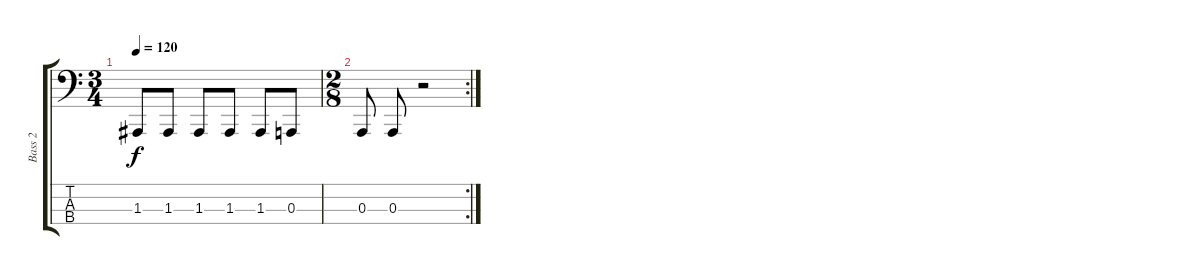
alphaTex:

\track ("Bass 2" "Bass 2") {instrument synthbrass2}
\staff {score tabs}
\tuning (G2 D2 A1 E1) {hide}
\ts (3 4)
\tempo 120
\clef f4
\ks c
1.3.8{dy f} 1.3.8 1.3.8 1.3.8 1.3.8 0.3.8 |
\rc 2
\ts (2 8)
0.3.8 0.3.8 r.2
